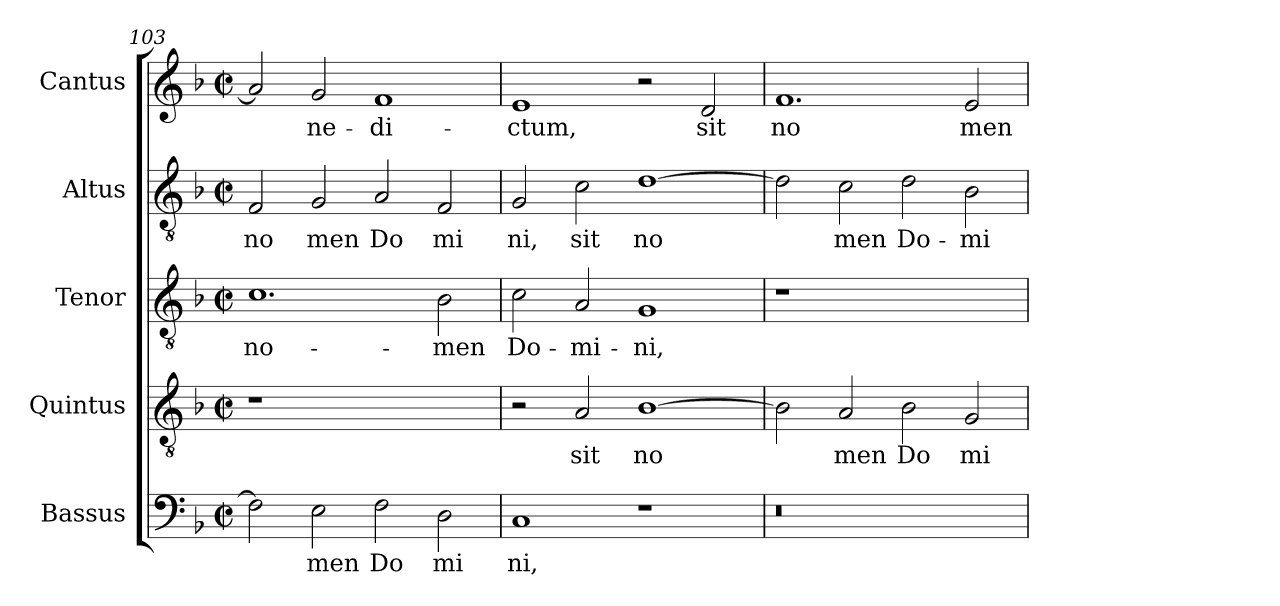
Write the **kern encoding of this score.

**kern	**text	**kern	**text	**kern	**text	**kern	**text	**kern	**text
*part5	*part5	*part4	*part4	*part3	*part3	*part2	*part2	*part1	*part1
*staff5	*staff5	*staff4	*staff4	*staff3	*staff3	*staff2	*staff2	*staff1	*staff1
*I"Bassus	*	*I"Quintus	*	*I"Tenor	*	*I"Altus	*	*I"Cantus	*
*clefF4	*	*clefGv2	*	*clefGv2	*	*clefGv2	*	*clefG2	*
*k[b-]	*	*k[b-]	*	*k[b-]	*	*k[b-]	*	*k[b-]	*
*F:	*	*F:	*	*F:	*	*F:	*	*F:	*
*M2/2	*	*M2/2	*	*M2/2	*	*M2/2	*	*M2/2	*
*met(c|)	*	*met(c|)	*	*met(c|)	*	*met(c|)	*	*met(c|)	*
=103	=103	=103	=103	=103	=103	=103	=103	=103	=103
!	!LO:LY:b:cj	!	!	!	!LO:LY:b:cj	!	!LO:LY:b:cj	!	!LO:LY:b:cj
2F\]	.	1r	.	1.c	no-	2F/	no	2a/]	--
!	!LO:LY:b:cj	!	!	!	!	!	!LO:LY:b:cj	!	!LO:LY:b:cj
2E\	men	.	.	.	.	2G/	men	2g/	-ne-
!	!LO:LY:b:cj	!	!	!	!	!	!LO:LY:b:cj	!	!LO:LY:b:cj
2F\	Do	1ryy	.	.	.	2A/	Do	1f	-di-
!	!LO:LY:b:cj	!	!	!	!LO:LY:b:cj	!	!LO:LY:b:cj	!	!
2D\	mi	.	.	2B-\	-men	2F/	mi	.	.
!!LO:LB:g=z
=104	=104	=104	=104	=104	=104	=104	=104	=104	=104
!	!LO:LY:b:cj	!	!	!	!LO:LY:b:cj	!	!LO:LY:b:cj	!	!LO:LY:b:cj
1C	ni,	2r	.	2c\	Do-	2G/	ni,	1e	-ctum,
!	!	!	!LO:LY:b:cj	!	!LO:LY:b:cj	!	!LO:LY:b:cj	!	!
.	.	2A/	sit	2A/	-mi-	2c\	sit	.	.
!	!	!	!LO:LY:b:cj	!	!LO:LY:b:cj	!	!LO:LY:b:cj	!	!
1r	.	[>1B-	no	1G	-ni,	[>1d	no-	2r	.
!	!	!	!	!	!	!	!	!	!LO:LY:b:cj
.	.	.	.	.	.	.	.	2d/	sit
=105	=105	=105	=105	=105	=105	=105	=105	=105	=105
!	!	!	!LO:LY:b:cj	!	!	!	!LO:LY:b:cj	!	!LO:LY:b:cj
0r	.	2B-\]	.	1r	.	2d\]	--	1.f	no
!	!	!	!LO:LY:b:cj	!	!	!	!LO:LY:b:cj	!	!
.	.	2A/	men	.	.	2c\	-men	.	.
!	!	!	!LO:LY:b:cj	!	!	!	!LO:LY:b:cj	!	!
.	.	2B-\	Do	1ryy	.	2d\	Do-	.	.
!	!	!	!LO:LY:b:cj	!	!	!	!LO:LY:b:cj	!	!LO:LY:b:cj
.	.	2G/	mi	.	.	2B-\	-mi-	2e/	men
=	=	=	=	=	=	=	=	=	=
*-	*-	*-	*-	*-	*-	*-	*-	*-	*-
